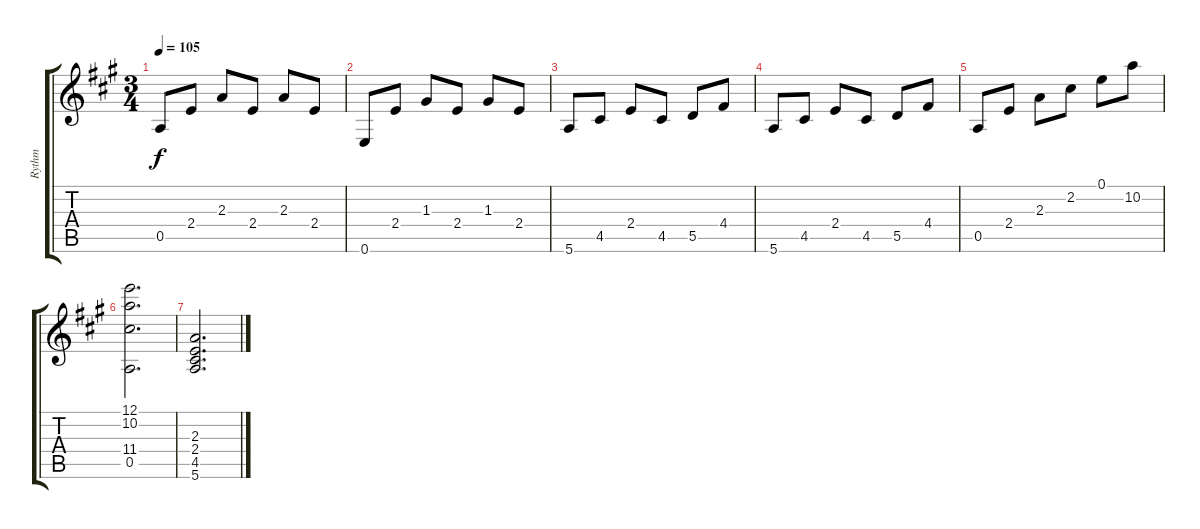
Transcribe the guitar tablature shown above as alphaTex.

\track ("Rythm" "Rythm") {instrument acousticguitarnylon}
\staff {score tabs}
\tuning (E4 B3 G3 D3 A2 E2) {hide}
\ts (3 4)
\tempo 105
\clef g2
\ks a
0.5.8{dy f} 2.4.8 2.3.8 2.4.8 2.3.8 2.4.8 |
0.6.8 2.4.8 1.3.8 2.4.8 1.3.8 2.4.8 |
5.6.8 4.5.8 2.4.8 4.5.8 5.5.8 4.4.8 |
5.6.8 4.5.8 2.4.8 4.5.8 5.5.8 4.4.8 |
0.5.8 2.4.8 2.3.8 2.2.8 0.1.8 10.2.8 |
(12.1 10.2 11.4 0.5).2{d} |
(2.3 2.4 4.5 5.6).2{d}
